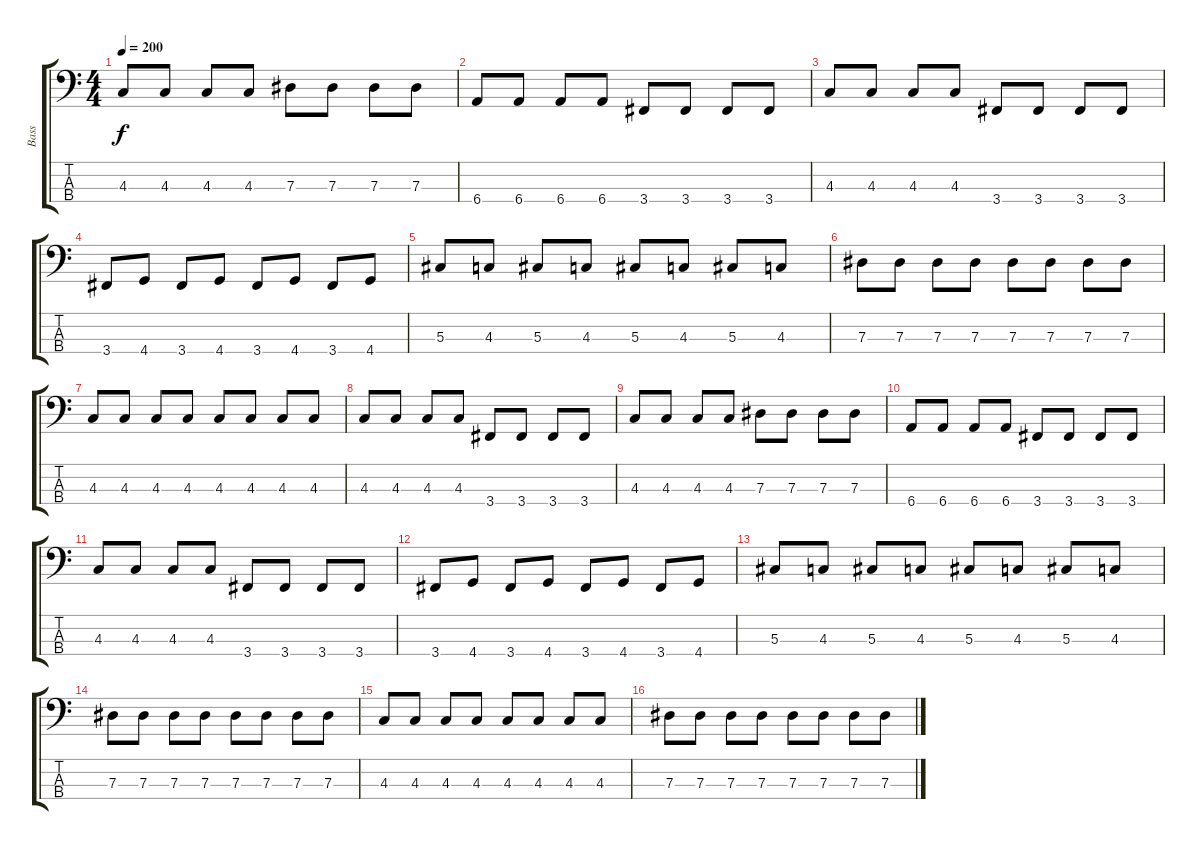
\track ("Bass" "Bass") {instrument electricbasspick}
\staff {score tabs}
\tuning (Gb2 Db2 Ab1 Eb1) {hide}
\ts (4 4)
\tempo 200
\clef f4
\ks c
4.3.8{dy f} 4.3.8 4.3.8 4.3.8 7.3.8 7.3.8 7.3.8 7.3.8 |
6.4.8 6.4.8 6.4.8 6.4.8 3.4.8 3.4.8 3.4.8 3.4.8 |
4.3.8 4.3.8 4.3.8 4.3.8 3.4.8 3.4.8 3.4.8 3.4.8 |
3.4.8 4.4.8 3.4.8 4.4.8 3.4.8 4.4.8 3.4.8 4.4.8 |
5.3.8 4.3.8 5.3.8 4.3.8 5.3.8 4.3.8 5.3.8 4.3.8 |
7.3.8 7.3.8 7.3.8 7.3.8 7.3.8 7.3.8 7.3.8 7.3.8 |
4.3.8 4.3.8 4.3.8 4.3.8 4.3.8 4.3.8 4.3.8 4.3.8 |
4.3.8 4.3.8 4.3.8 4.3.8 3.4.8 3.4.8 3.4.8 3.4.8 |
4.3.8 4.3.8 4.3.8 4.3.8 7.3.8 7.3.8 7.3.8 7.3.8 |
6.4.8 6.4.8 6.4.8 6.4.8 3.4.8 3.4.8 3.4.8 3.4.8 |
4.3.8 4.3.8 4.3.8 4.3.8 3.4.8 3.4.8 3.4.8 3.4.8 |
3.4.8 4.4.8 3.4.8 4.4.8 3.4.8 4.4.8 3.4.8 4.4.8 |
5.3.8 4.3.8 5.3.8 4.3.8 5.3.8 4.3.8 5.3.8 4.3.8 |
7.3.8 7.3.8 7.3.8 7.3.8 7.3.8 7.3.8 7.3.8 7.3.8 |
4.3.8 4.3.8 4.3.8 4.3.8 4.3.8 4.3.8 4.3.8 4.3.8 |
7.3.8 7.3.8 7.3.8 7.3.8 7.3.8 7.3.8 7.3.8 7.3.8
